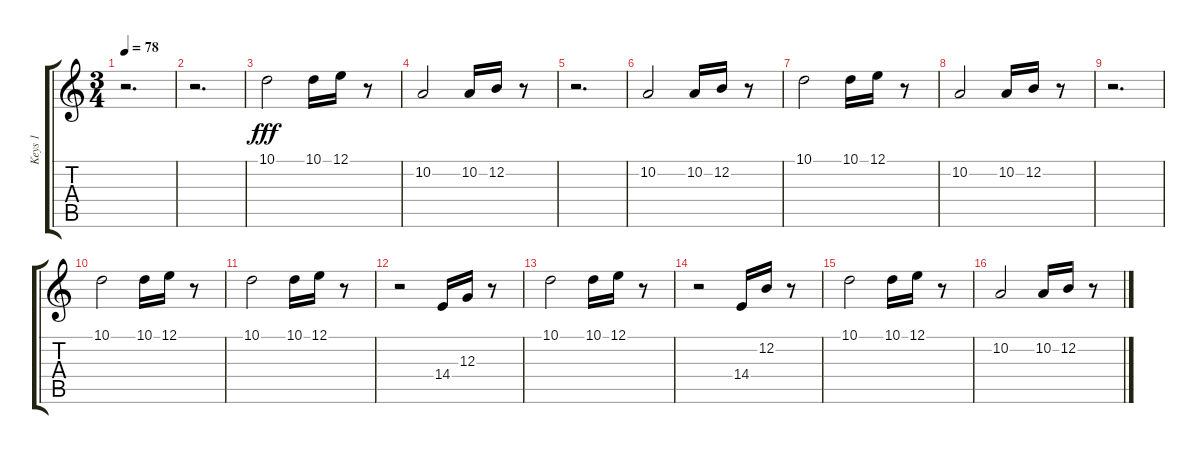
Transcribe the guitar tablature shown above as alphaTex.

\track ("Keys 1" "Keys 1") {instrument rockorgan}
\staff {score tabs}
\tuning (E4 B3 G3 D3 A2 E2) {hide}
\ts (3 4)
\tempo 78
\clef g2
\ks c
r.2{d dy f} |
r.2{d} |
10.1.2{dy fff} 10.1.16 12.1.16 r.8 |
10.2.2 10.2.16 12.2.16 r.8 |
r.2{d} |
10.2.2 10.2.16 12.2.16 r.8 |
10.1.2 10.1.16 12.1.16 r.8 |
10.2.2 10.2.16 12.2.16 r.8 |
r.2{d} |
10.1.2 10.1.16 12.1.16 r.8 |
10.1.2 10.1.16 12.1.16 r.8 |
r.2 14.4.16 12.3.16 r.8 |
10.1.2 10.1.16 12.1.16 r.8 |
r.2 14.4.16 12.2.16 r.8 |
10.1.2 10.1.16 12.1.16 r.8 |
10.2.2 10.2.16 12.2.16 r.8
